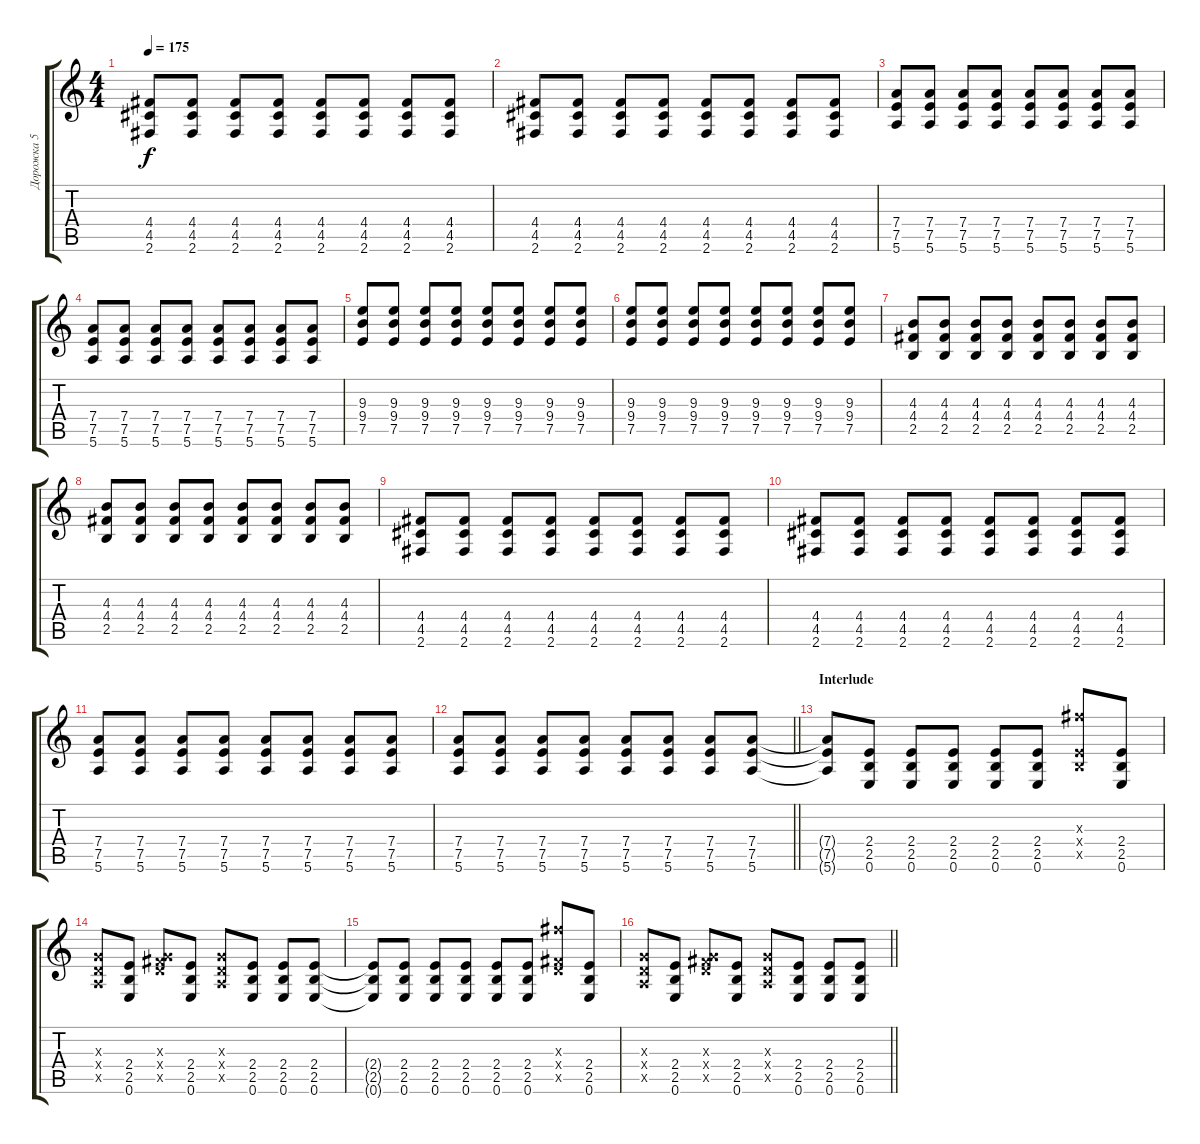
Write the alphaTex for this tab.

\track ("Дорожка 5" "Дорожка 5") {instrument distortionguitar}
\staff {score tabs}
\tuning (E4 B3 G3 D3 A2 E2) {hide}
\ts (4 4)
\tempo 175
\clef g2
\ks c
(4.4 4.5 2.6).8{dy f} (4.4 4.5 2.6).8 (4.4 4.5 2.6).8 (4.4 4.5 2.6).8 (4.4 4.5 2.6).8 (4.4 4.5 2.6).8 (4.4 4.5 2.6).8 (4.4 4.5 2.6).8 |
(4.4 4.5 2.6).8 (4.4 4.5 2.6).8 (4.4 4.5 2.6).8 (4.4 4.5 2.6).8 (4.4 4.5 2.6).8 (4.4 4.5 2.6).8 (4.4 4.5 2.6).8 (4.4 4.5 2.6).8 |
(7.4 7.5 5.6).8 (7.4 7.5 5.6).8 (7.4 7.5 5.6).8 (7.4 7.5 5.6).8 (7.4 7.5 5.6).8 (7.4 7.5 5.6).8 (7.4 7.5 5.6).8 (7.4 7.5 5.6).8 |
(7.4 7.5 5.6).8 (7.4 7.5 5.6).8 (7.4 7.5 5.6).8 (7.4 7.5 5.6).8 (7.4 7.5 5.6).8 (7.4 7.5 5.6).8 (7.4 7.5 5.6).8 (7.4 7.5 5.6).8 |
(9.3 9.4 7.5).8 (9.3 9.4 7.5).8 (9.3 9.4 7.5).8 (9.3 9.4 7.5).8 (9.3 9.4 7.5).8 (9.3 9.4 7.5).8 (9.3 9.4 7.5).8 (9.3 9.4 7.5).8 |
(9.3 9.4 7.5).8 (9.3 9.4 7.5).8 (9.3 9.4 7.5).8 (9.3 9.4 7.5).8 (9.3 9.4 7.5).8 (9.3 9.4 7.5).8 (9.3 9.4 7.5).8 (9.3 9.4 7.5).8 |
(4.3 4.4 2.5).8 (4.3 4.4 2.5).8 (4.3 4.4 2.5).8 (4.3 4.4 2.5).8 (4.3 4.4 2.5).8 (4.3 4.4 2.5).8 (4.3 4.4 2.5).8 (4.3 4.4 2.5).8 |
(4.3 4.4 2.5).8 (4.3 4.4 2.5).8 (4.3 4.4 2.5).8 (4.3 4.4 2.5).8 (4.3 4.4 2.5).8 (4.3 4.4 2.5).8 (4.3 4.4 2.5).8 (4.3 4.4 2.5).8 |
(4.4 4.5 2.6).8 (4.4 4.5 2.6).8 (4.4 4.5 2.6).8 (4.4 4.5 2.6).8 (4.4 4.5 2.6).8 (4.4 4.5 2.6).8 (4.4 4.5 2.6).8 (4.4 4.5 2.6).8 |
(4.4 4.5 2.6).8 (4.4 4.5 2.6).8 (4.4 4.5 2.6).8 (4.4 4.5 2.6).8 (4.4 4.5 2.6).8 (4.4 4.5 2.6).8 (4.4 4.5 2.6).8 (4.4 4.5 2.6).8 |
(7.4 7.5 5.6).8 (7.4 7.5 5.6).8 (7.4 7.5 5.6).8 (7.4 7.5 5.6).8 (7.4 7.5 5.6).8 (7.4 7.5 5.6).8 (7.4 7.5 5.6).8 (7.4 7.5 5.6).8 |
\barLineRight lightlight
(7.4 7.5 5.6).8 (7.4 7.5 5.6).8 (7.4 7.5 5.6).8 (7.4 7.5 5.6).8 (7.4 7.5 5.6).8 (7.4 7.5 5.6).8 (7.4 7.5 5.6).8 (7.4 7.5 5.6).8 |
\section ("" "Interlude")
(7.4{t} 7.5{t} 5.6{t}).8 (2.4 2.5 0.6).8 (2.4 2.5 0.6).8 (2.4 2.5 0.6).8 (2.4 2.5 0.6).8 (2.4 2.5 0.6).8 (11.3{x} 2.4{x} 2.5{x}).8 (2.4 2.5 0.6).8 |
(0.3{x} 0.4{x} 0.5{x}).8 (2.4 2.5 0.6).8 (0.3{x} 0.4{x} 9.5{x}).8 (2.4 2.5 0.6).8 (0.3{x} 0.4{x} 0.5{x}).8 (2.4 2.5 0.6).8 (2.4 2.5 0.6).8 (2.4 2.5 0.6).8 |
(2.4{t} 2.5{t} 0.6{t}).8 (2.4 2.5 0.6).8 (2.4 2.5 0.6).8 (2.4 2.5 0.6).8 (2.4 2.5 0.6).8 (2.4 2.5 0.6).8 (11.3{x} 0.4{x} 9.5{x}).8 (2.4 2.5 0.6).8 |
\barLineRight lightlight
(0.3{x} 0.4{x} 0.5{x}).8 (2.4 2.5 0.6).8 (0.3{x} 0.4{x} 9.5{x}).8 (2.4 2.5 0.6).8 (0.3{x} 0.4{x} 0.5{x}).8 (2.4 2.5 0.6).8 (2.4 2.5 0.6).8 (2.4 2.5 0.6).8
